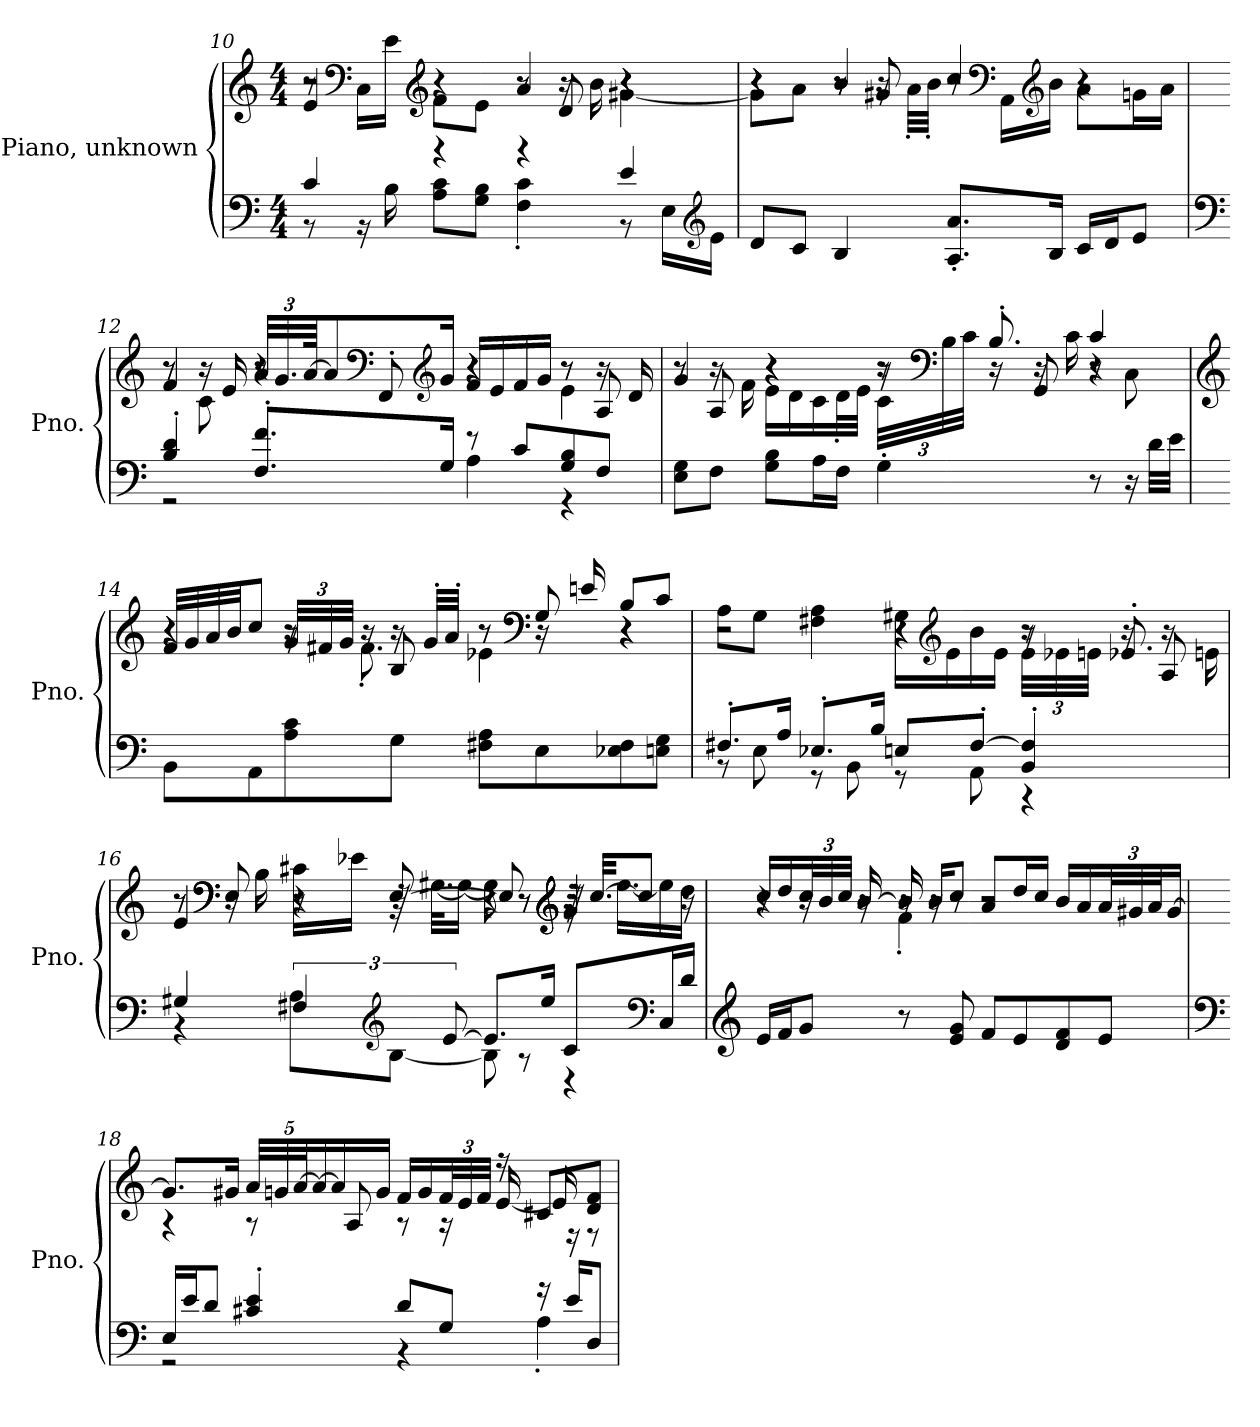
**kern	**kern
*part1	*part1
*staff2	*staff1
*I"Piano, unknown	*
*I'Pno.	*
*clefF4	*clefG2
*k[]	*k[]
*M4/4	*M4/4
=10	=10
*^	*^
*	*	*	*^
4c/	8r	4e/	8r	2r
*	*	*clefF4	*	*
.	16r	.	16C\LL	.
.	16B\	.	16e\JJ	.
*	*	*clefG2	*	*
4r	8A\ 8c\L	4r	8f\L	.
.	8G\ 8B\J	.	8e\J	.
4r	4F\' 4c\'	4a/	8r	8r
.	.	.	16r	8d/
.	.	.	16b\	.
4e/	8r	4r	[4g#X\	4r
.	16E\LL	.	.	.
*clefG2	*	*	*	*
.	16e\JJ	.	.	.
*v	*v	*	*	*
!!LO:PB:g=z	!!	!!
=11	=11	=11	=11
8d/L	4r	8g#\L]	4r
8c/J	.	8a\J	.
4B/	4b/	8r	8r
.	.	16r	8g#X/
.	.	32a'\LLL	.
.	.	32b'\JJJ	.
8.A/' 8.a/'L	4cc/	8r	2r
*	*clefF4	*	*
.	.	16AA\LL	.
*	*clefG2	*	*
16B/Jk	.	16b\JJ	.
16c/LL	4r	8a\L	.
16d/J	.	.	.
8e/J	.	16gn\L	.
.	.	16a\JJ	.
=12	=12	=12	=12
*clefF4	*	*	*
*^	*	*	*
4B/' 4d/'	2r	8r	8r	4f/
.	.	16r	8c\	.
.	.	16e/	.	.
*	*	*Xbrackettup	*	*
8.F/' 8.f/'L	.	48a/LLL	4r	8r
.	.	48.g/	.	.
.	.	[96a/JJK	.	.
.	.	8a/]	.	.
*	*	*clefF4	*	*
.	.	.	.	8FF'/
*	*	*clefG2	*	*
16G/Jk	.	16g/Jk	.	.
8r	4A\	16f/LL	4r	4r
.	.	16e/	.	.
8c/L	.	16f/	.	.
.	.	16g/JJ	.	.
8G/ 8B/	4r	8r	4e\	8r
8F/J	.	16r	.	8A/
.	.	16d/	.	.
*v	*v	*	*	*
!!LO:LB:g=z	!!	!!
=13	=13	=13	=13
8E\ 8G\L	4g/	8r	8r
8F\J	.	16r	8A/
.	.	16f\	.
8G\ 8B\L	4r	16e\LL	4r
.	.	16d\	.
16A\L	.	16c\	.
16F\JJ	.	32d'\L	.
.	.	32e\JJJ	.
4G'\	16r	48c\LLL	8r
*	*clefF4	*	*
.	.	48B\	.
.	.	48c\JJJ	.
.	8.B'/	16r	.
.	.	16r	8GG/
.	.	16c\	.
8r	4c/	8r	4r
16r	.	8C\	.
32d\LLL	.	.	.
32e\JJJ	.	.	.
=14	=14	=14	=14
*	*clefG2	*	*
8BB\L	32f/LLL	4r	4r
.	32g/	.	.
.	32a/	.	.
.	32b/JJ	.	.
8AA\	8cc/J	.	.
8A\ 8c\	48g/LLL	16r	8r
.	48f#X/	.	.
.	48g/JJJ	.	.
.	16r	8.f#'\	.
8G\J	16r	.	8B/
.	32g'/LLL	.	.
.	32a'/JJJ	.	.
8F#X\ 8A\L	8r	4e-X\	8r
*	*clefF4	*	*
8E\	16r	.	8G/
.	16en/	.	.
8E-X\ 8F#\	8B/L	4r	4r
8En\ 8G\J	8c/J	.	.
!!LO:LB:g=z	!!	!!
=15	=15	=15	=15
*^	*	*	*
8.F#X'/L	8r	2r	8A\L	2r
.	8E\	.	8G\J	.
16A/Jk	.	.	.	.
8.E-X'/L	8r	.	4F#X\ 4A\	.
.	8BB\	.	.	.
16B/Jk	.	.	.	.
8En/L	8r	4r	16G#X\LL	4r
*	*	*clefG2	*	*
.	.	.	16e\	.
[8F#'/J	8AA\	.	16b\	.
.	.	.	16e\JJ	.
4BB/' 4F#/]'	4r	16r	48e\LLL	8r
.	.	.	48e-X\	.
.	.	.	48en\JJJ	.
.	.	8.e-X'/	16r	.
.	.	.	16r	8A/
.	.	.	16en\	.
!!LO:LB:g=z	!!	!!
=16	=16	=16	=16	=16
4G#X/	4r	4e/	8r	8r
*	*	*clefF4	*	*
.	.	.	16r	8E/
.	.	.	16B\	.
6F#X/	8A\L	4r	16c#X\LL	8r
.	.	.	16e-X\JJ	.
*clefG2	*	*	*	*
.	[8B\J	.	64r	[8E/
.	.	.	[32.G#X\KLL	.
[12e/	.	.	.	.
.	.	.	16G#\JJ_	.
8.e/L]	8B\]	4r	8G#\]	8E/]
.	8r	.	8r	8r
16ee/Jk	.	.	.	.
*	*	*clefG2	*	*
8c/L	4r	4g/	32r	64r
.	.	.	.	[32.cc/KKL
.	.	.	[16.ee\LL	.
.	.	.	.	8cc/J]
*clefF4	*	*	*	*
16C/L	.	.	16ee\]	.
16d/JJ	.	.	16dd\JJ	16r
*v	*v	*	*	*
!!LO:LB:g=z	!!	!!
=17	=17	=17	=17
*clefG2	*	*	*
16e/LL	16cc/LL	4r	8r
16f/J	16dd/	.	.
8g/J	48cc/L	.	16r
.	48b/	.	.
.	48cc/JJJ	.	.
.	16r	.	[16b/
8r	16r	4f'\	16b/]
.	16b/KL	.	16r
8e/ 8g/	8cc/J	.	8r
8f/L	8a/L	2r	2r
8e/	16dd/L	.	.
.	16cc/JJ	.	.
8d/ 8f/	16b/LL	.	.
.	16a/	.	.
8e/J	48a/L	.	.
.	48g#X/	.	.
.	48a/J	.	.
.	[16g#/JJ	.	.
*	*v	*v	*v
=18	=18
*clefF4	*
*^	*^
16E/LL	2r	8.g#/L]	4r
16e/J	.	.	.
8d/J	.	.	.
.	.	16g#X/Jk	.
4c#X/' 4e/'	.	40a/LLL	8r
.	.	40gn/	.
.	.	[40a/J	.
.	.	20a/_	.
.	.	16a/]	8A/
.	.	16g/JJ	.
8d/L	4r	16f/LL	8r
.	.	16g/	.
8G/J	.	48f/L	16r
.	.	48e/	.
.	.	48f/JJJ	.
.	.	16r	[16e/
16r	4A'\	8c#X/L	16e/]
16e/KL	.	.	16r
8D/J	.	8d/ 8f/J	8r
*v	*v	*	*
*	*v	*v
=	=
*-	*-
